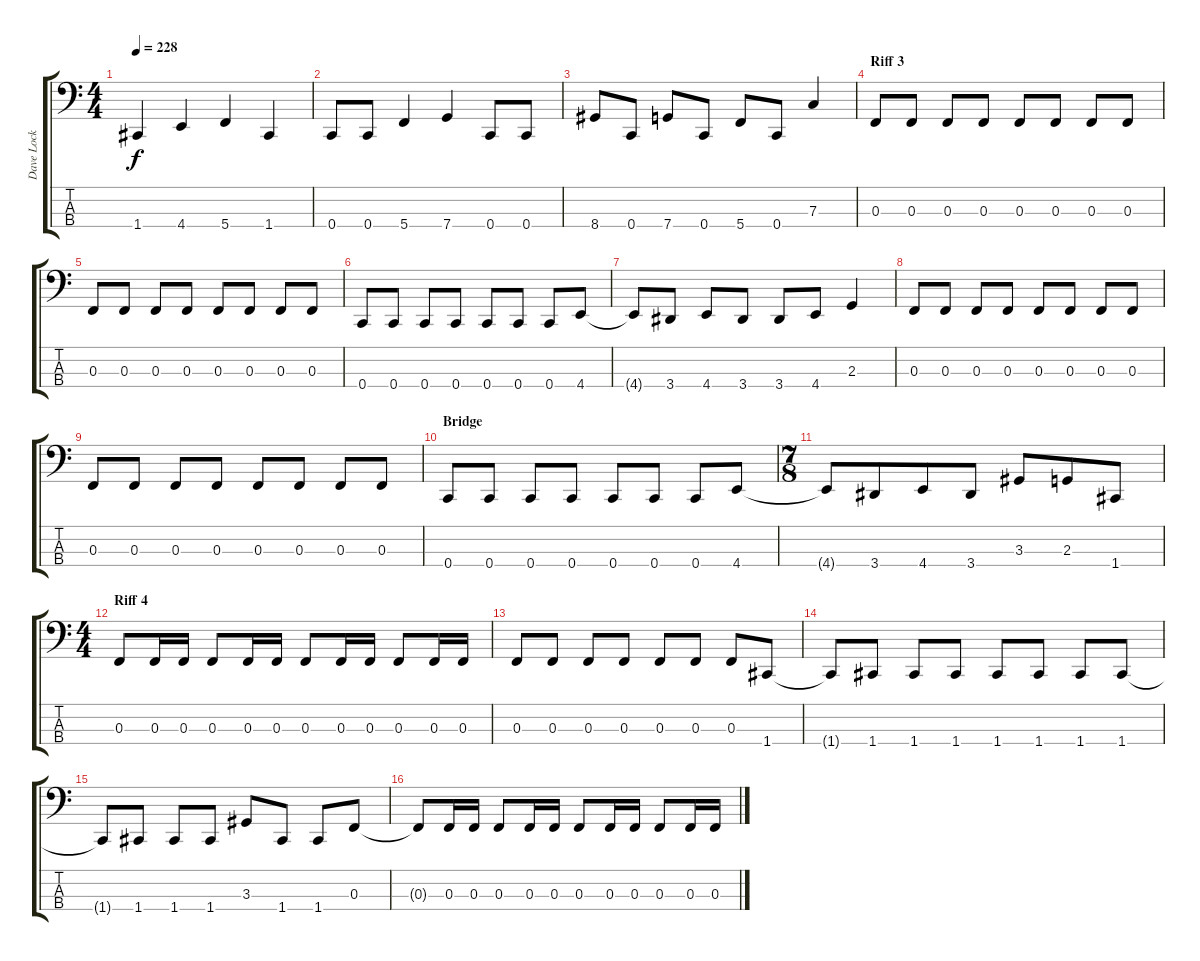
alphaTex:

\track ("Dave Lock (Bass)" "Dave Lock ") {instrument electricbasspick}
\staff {score tabs}
\tuning (Eb2 Bb1 F1 C1) {hide}
\ts (4 4)
\tempo 228
\clef f4
\ks c
1.4.4{dy f} 4.4.4 5.4.4 1.4.4 |
0.4.8 0.4.8 5.4.4 7.4.4 0.4.8 0.4.8 |
8.4.8 0.4.8 7.4.8 0.4.8 5.4.8 0.4.8 7.3.4 |
\section ("" "Riff 3")
0.3.8 0.3.8 0.3.8 0.3.8 0.3.8 0.3.8 0.3.8 0.3.8 |
0.3.8 0.3.8 0.3.8 0.3.8 0.3.8 0.3.8 0.3.8 0.3.8 |
0.4.8 0.4.8 0.4.8 0.4.8 0.4.8 0.4.8 0.4.8 4.4.8 |
4.4{t}.8 3.4.8 4.4.8 3.4.8 3.4.8 4.4.8 2.3.4 |
0.3.8 0.3.8 0.3.8 0.3.8 0.3.8 0.3.8 0.3.8 0.3.8 |
0.3.8 0.3.8 0.3.8 0.3.8 0.3.8 0.3.8 0.3.8 0.3.8 |
\section ("" "Bridge")
0.4.8 0.4.8 0.4.8 0.4.8 0.4.8 0.4.8 0.4.8 4.4.8 |
\ts (7 8)
4.4{t}.8 3.4.8 4.4.8 3.4.8 3.3.8 2.3.8 1.4.8 |
\ts (4 4)
\section ("" "Riff 4")
0.3.8 0.3.16 0.3.16 0.3.8 0.3.16 0.3.16 0.3.8 0.3.16 0.3.16 0.3.8 0.3.16 0.3.16 |
0.3.8 0.3.8 0.3.8 0.3.8 0.3.8 0.3.8 0.3.8 1.4.8 |
1.4{t}.8 1.4.8 1.4.8 1.4.8 1.4.8 1.4.8 1.4.8 1.4.8 |
1.4{t}.8 1.4.8 1.4.8 1.4.8 3.3.8 1.4.8 1.4.8 0.3.8 |
0.3{t}.8 0.3.16 0.3.16 0.3.8 0.3.16 0.3.16 0.3.8 0.3.16 0.3.16 0.3.8 0.3.16 0.3.16
